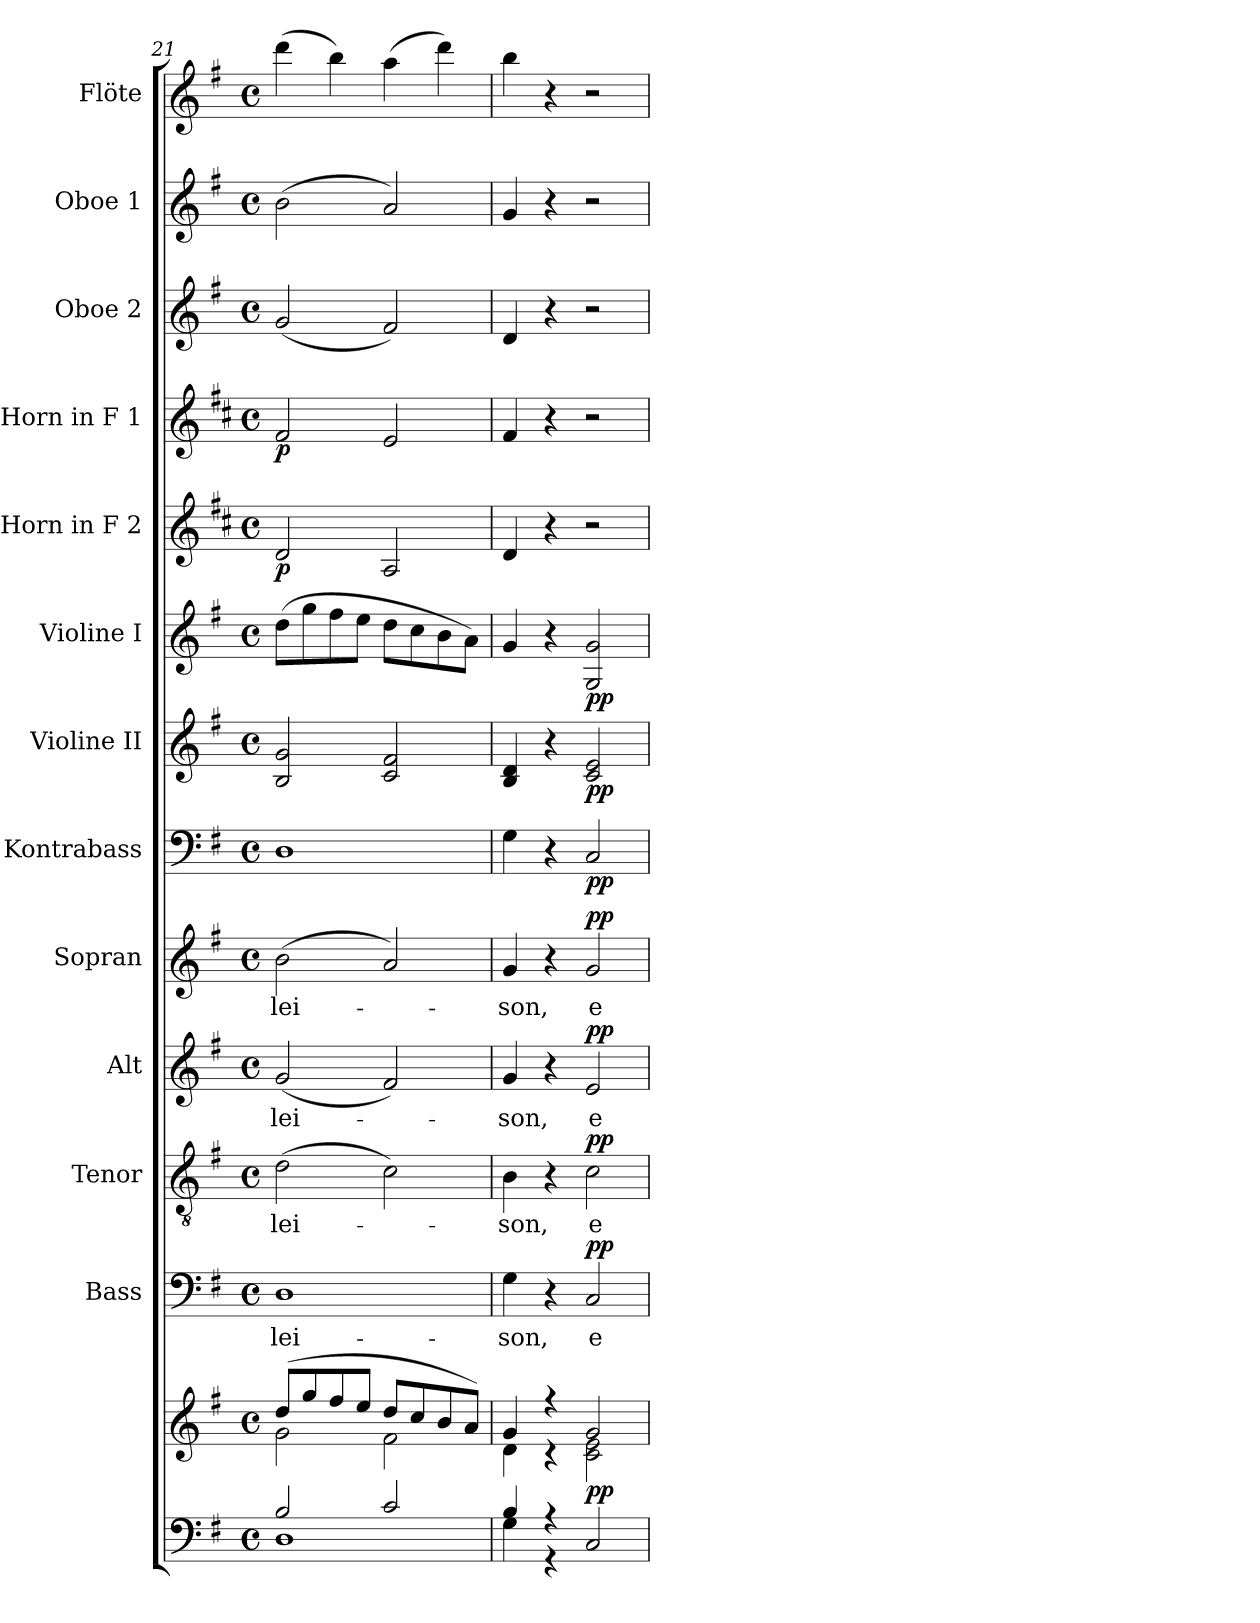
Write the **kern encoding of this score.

**kern	**kern	**dynam	**kern	**text	**dynam	**kern	**text	**dynam	**kern	**text	**dynam	**kern	**text	**dynam	**kern	**dynam	**kern	**dynam	**kern	**dynam	**kern	**dynam	**kern	**dynam	**kern	**kern	**kern
*part13	*part13	*part13	*part12	*part12	*part12	*part11	*part11	*part11	*part10	*part10	*part10	*part9	*part9	*part9	*part8	*part8	*part7	*part7	*part6	*part6	*part5	*part5	*part4	*part4	*part3	*part2	*part1
*staff14	*staff13	*staff13/14	*staff12	*staff12	*staff12	*staff11	*staff11	*staff11	*staff10	*staff10	*staff10	*staff9	*staff9	*staff9	*staff8	*staff8	*staff7	*staff7	*staff6	*staff6	*staff5	*staff5	*staff4	*staff4	*staff3	*staff2	*staff1
*	*	*	*I"Bass	*	*	*I"Tenor	*	*	*I"Alt	*	*	*I"Sopran	*	*	*I"Kontrabass	*	*I"Violine II	*	*I"Violine I	*	*I"Horn in F 2	*	*I"Horn in F 1	*	*I"Oboe 2	*I"Oboe 1	*I"Flöte
*	*	*	*I'B.	*	*	*I'T.	*	*	*I'A.	*	*	*I'S.	*	*	*I'Kb.	*	*I'Vl. II	*	*I'Vl. I	*	*	*	*	*	*I'Ob. 2	*I'Ob. 1	*I'Fl.
*clefF4	*clefG2	*	*clefF4	*	*	*clefGv2	*	*	*clefG2	*	*	*clefG2	*	*	*clefF4	*	*clefG2	*	*clefG2	*	*clefG2	*	*clefG2	*	*clefG2	*clefG2	*clefG2
*	*	*	*	*	*	*	*	*	*	*	*	*	*	*	*ITrd7c12	*	*	*	*	*	*ITrd4c7	*	*ITrd4c7	*	*	*	*
*k[f#]	*k[f#]	*	*k[f#]	*	*	*k[f#]	*	*	*k[f#]	*	*	*k[f#]	*	*	*k[f#]	*	*k[f#]	*	*k[f#]	*	*k[f#]	*	*k[f#]	*	*k[f#]	*k[f#]	*k[f#]
*G:	*G:	*	*G:	*	*	*G:	*	*	*G:	*	*	*G:	*	*	*G:	*	*G:	*	*G:	*	*G:	*	*G:	*	*G:	*G:	*G:
*M4/4	*M4/4	*	*M4/4	*	*	*M4/4	*	*	*M4/4	*	*	*M4/4	*	*	*M4/4	*	*M4/4	*	*M4/4	*	*M4/4	*	*M4/4	*	*M4/4	*M4/4	*M4/4
*met(c)	*met(c)	*	*met(c)	*	*	*met(c)	*	*	*met(c)	*	*	*met(c)	*	*	*met(c)	*	*met(c)	*	*met(c)	*	*met(c)	*	*met(c)	*	*met(c)	*met(c)	*met(c)
=21	=21	=21	=21	=21	=21	=21	=21	=21	=21	=21	=21	=21	=21	=21	=21	=21	=21	=21	=21	=21	=21	=21	=21	=21	=21	=21	=21
*^	*^	*	*	*	*	*	*	*	*	*	*	*	*	*	*	*	*	*	*	*	*	*	*	*	*	*	*
!	!	!	!	!	!	!LO:LY:b	!	!	!LO:LY:b	!	!	!LO:LY:b	!	!	!LO:LY:b	!	!	!	!	!	!	!	!	!LO:DY:b	!	!LO:DY:b	!	!	!
2B/	1D	(>8dd/L	2g\	.	1D	-lei-	.	(>2d\	-lei-	.	(<2g/	-lei-	.	(>2b\	-lei-	.	1DD	.	2B/ 2g/	.	(>8dd\L	.	2G/	p	2B/	p	(<2g/	(>2b\	(>4ddd\
.	.	8gg/	.	.	.	.	.	.	.	.	.	.	.	.	.	.	.	.	.	.	8gg\	.	.	.	.	.	.	.	.
.	.	8ff#/	.	.	.	.	.	.	.	.	.	.	.	.	.	.	.	.	.	.	8ff#\	.	.	.	.	.	.	.	4bb\)
.	.	8ee/J	.	.	.	.	.	.	.	.	.	.	.	.	.	.	.	.	.	.	8ee\J	.	.	.	.	.	.	.	.
2c/	.	8dd/L	2f#\	.	.	.	.	2c\)	.	.	2f#/)	.	.	2a/)	.	.	.	.	2c/ 2f#/	.	8dd\L	.	2D/	.	2A/	.	2f#/)	2a/)	(>4aa\
.	.	8cc/	.	.	.	.	.	.	.	.	.	.	.	.	.	.	.	.	.	.	8cc\	.	.	.	.	.	.	.	.
.	.	8b/	.	.	.	.	.	.	.	.	.	.	.	.	.	.	.	.	.	.	8b\	.	.	.	.	.	.	.	4ddd\)
.	.	8a/J)	.	.	.	.	.	.	.	.	.	.	.	.	.	.	.	.	.	.	8a\J)	.	.	.	.	.	.	.	.
=22	=22	=22	=22	=22	=22	=22	=22	=22	=22	=22	=22	=22	=22	=22	=22	=22	=22	=22	=22	=22	=22	=22	=22	=22	=22	=22	=22	=22	=22
!	!	!	!	!	!	!LO:LY:b	!	!	!LO:LY:b	!	!	!LO:LY:b	!	!	!LO:LY:b	!	!	!	!	!	!	!	!	!	!	!	!	!	!
4B/	4G\	4g/	4d\	.	4G\	-son,	.	4B\	-son,	.	4g/	-son,	.	4g/	-son,	.	4GG\	.	4B/ 4d/	.	4g/	.	4G/	.	4B/	.	4d/	4g/	4bb\
4r	4r	4r	4r	.	4r	.	.	4r	.	.	4r	.	.	4r	.	.	4r	.	4r	.	4r	.	4r	.	4r	.	4r	4r	4r
!	!	!	!	!LO:DY:b	!	!LO:LY:b	!LO:DY:a	!	!LO:LY:b	!LO:DY:a	!	!LO:LY:b	!LO:DY:a	!	!LO:LY:b	!LO:DY:a	!	!LO:DY:b	!	!LO:DY:b	!	!LO:DY:b	!	!	!	!	!	!	!
2C/	2ryy	2g/	2c\ 2e\	pp	2C/	e-	pp	2c\	e-	pp	2e/	e-	pp	2g/	e-	pp	2CC/	pp	2c/ 2e/	pp	2G/ 2g/	pp	2r	.	2r	.	2r	2r	2r
*v	*v	*	*	*	*	*	*	*	*	*	*	*	*	*	*	*	*	*	*	*	*	*	*	*	*	*	*	*	*
*	*v	*v	*	*	*	*	*	*	*	*	*	*	*	*	*	*	*	*	*	*	*	*	*	*	*	*	*	*
=	=	=	=	=	=	=	=	=	=	=	=	=	=	=	=	=	=	=	=	=	=	=	=	=	=	=	=
*-	*-	*-	*-	*-	*-	*-	*-	*-	*-	*-	*-	*-	*-	*-	*-	*-	*-	*-	*-	*-	*-	*-	*-	*-	*-	*-	*-
